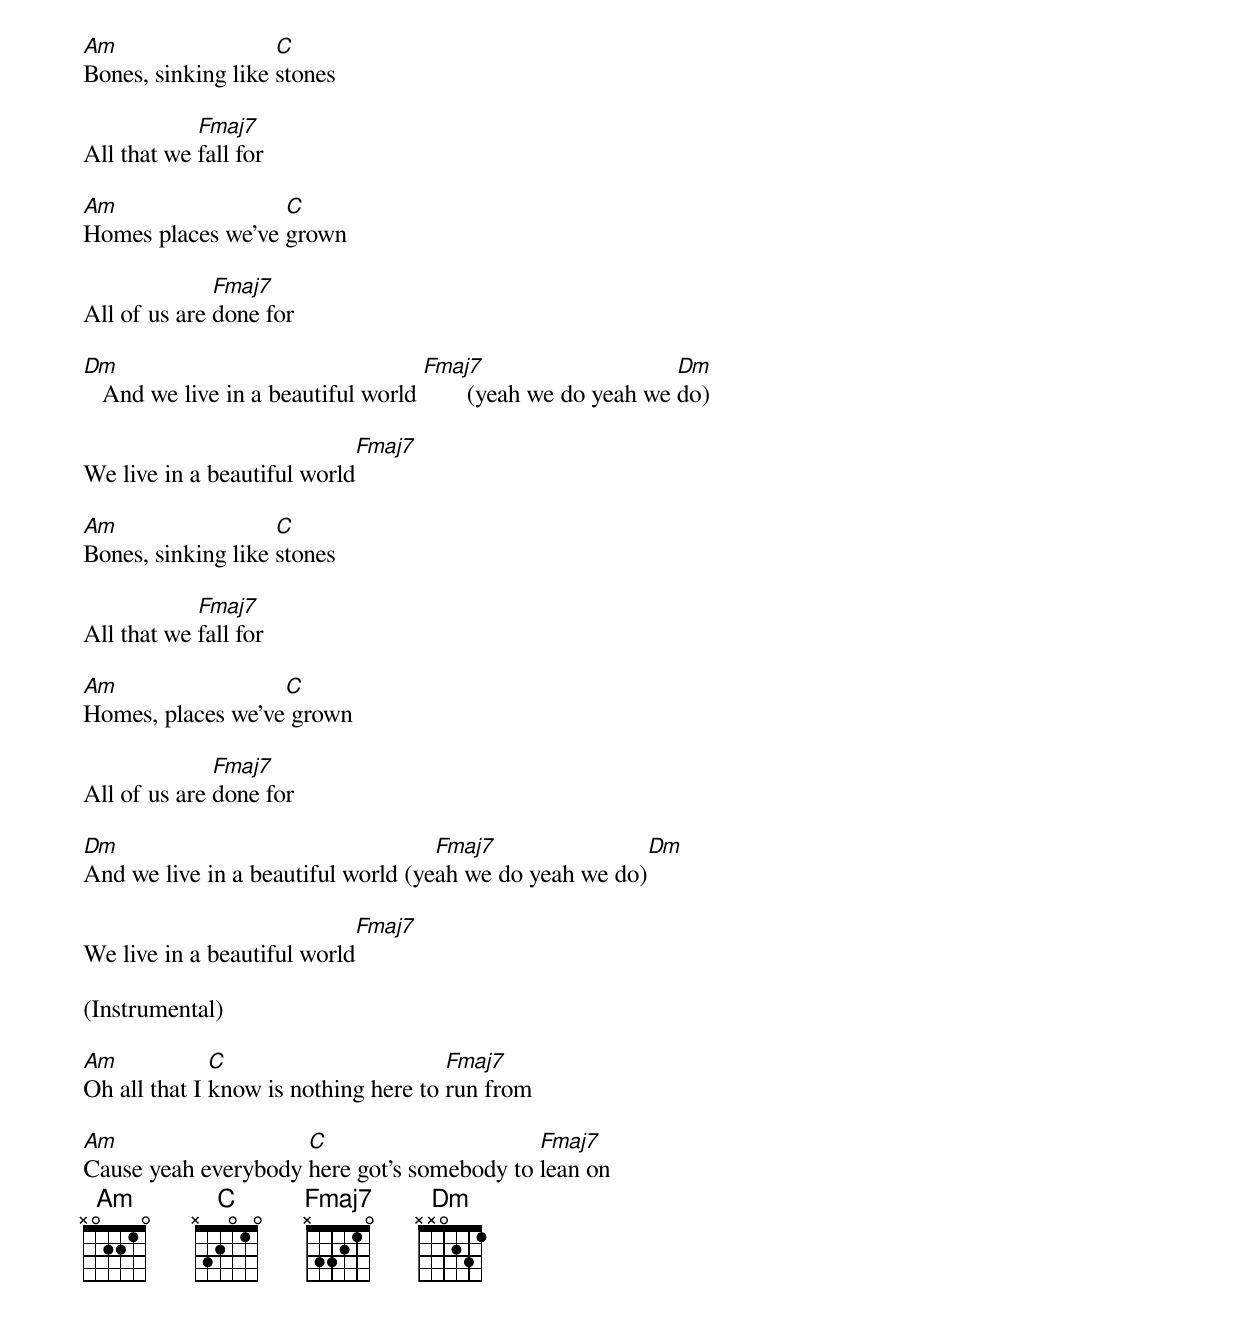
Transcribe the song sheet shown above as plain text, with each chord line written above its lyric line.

Am                  C
Bones, sinking like stones

            Fmaj7
All that we fall for

Am                 C
Homes places we've grown

              Fmaj7
All of us are done for

Dm                                  Fmaj7                      Dm
   And we live in a beautiful world        (yeah we do yeah we do)

                             Fmaj7
We live in a beautiful world

Am                  C
Bones, sinking like stones

            Fmaj7
All that we fall for

Am                 C
Homes, places we've grown

              Fmaj7
All of us are done for

Dm                                  Fmaj7                      Dm
And we live in a beautiful world (yeah we do yeah we do)

                             Fmaj7
We live in a beautiful world

(Instrumental)

Am            C                       Fmaj7
Oh all that I know is nothing here to run from

Am                   C                      Fmaj7
Cause yeah everybody here got's somebody to lean on
